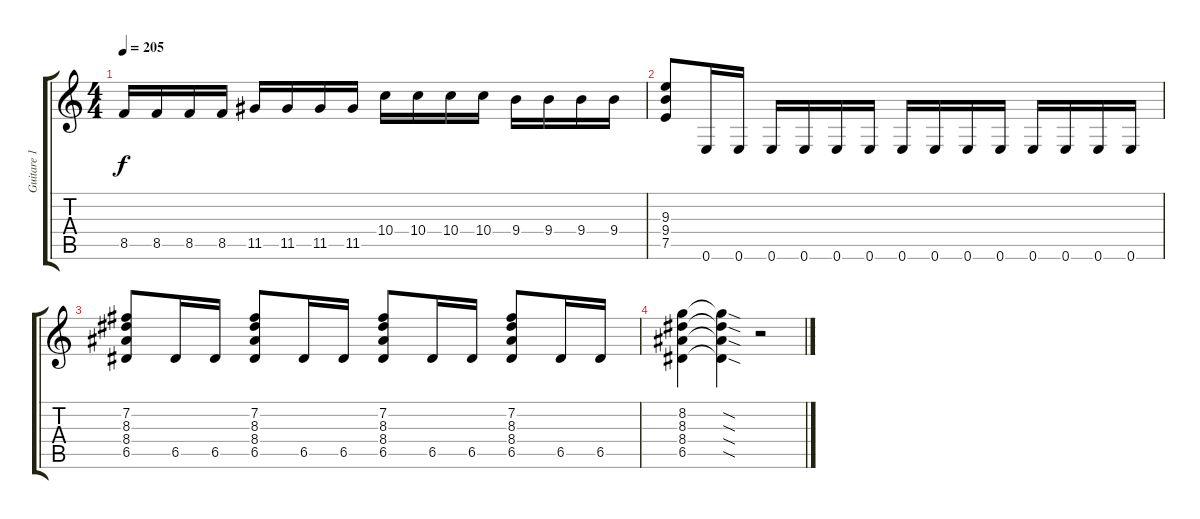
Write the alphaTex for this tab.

\track ("Guitare 1" "Guitare 1") {instrument distortionguitar}
\staff {score tabs}
\tuning (E4 B3 G3 D3 A2 E2) {hide}
\ts (4 4)
\tempo 205
\clef g2
\ks c
8.5.16{dy f} 8.5.16 8.5.16 8.5.16 11.5.16 11.5.16 11.5.16 11.5.16 10.4.16 10.4.16 10.4.16 10.4.16 9.4.16 9.4.16 9.4.16 9.4.16 |
(9.3 9.4 7.5).8 0.6.16 0.6.16 0.6.16 0.6.16 0.6.16 0.6.16 0.6.16 0.6.16 0.6.16 0.6.16 0.6.16 0.6.16 0.6.16 0.6.16 |
(7.2 8.3 8.4 6.5).8 6.5.16 6.5.16 (7.2 8.3 8.4 6.5).8 6.5.16 6.5.16 (7.2 8.3 8.4 6.5).8 6.5.16 6.5.16 (7.2 8.3 8.4 6.5).8 6.5.16 6.5.16 |
(8.2 8.3 8.4 6.5).4 (8.2{sod t} 8.3{sod t} 8.4{sod t} 6.5{sod t}).4 r.2
